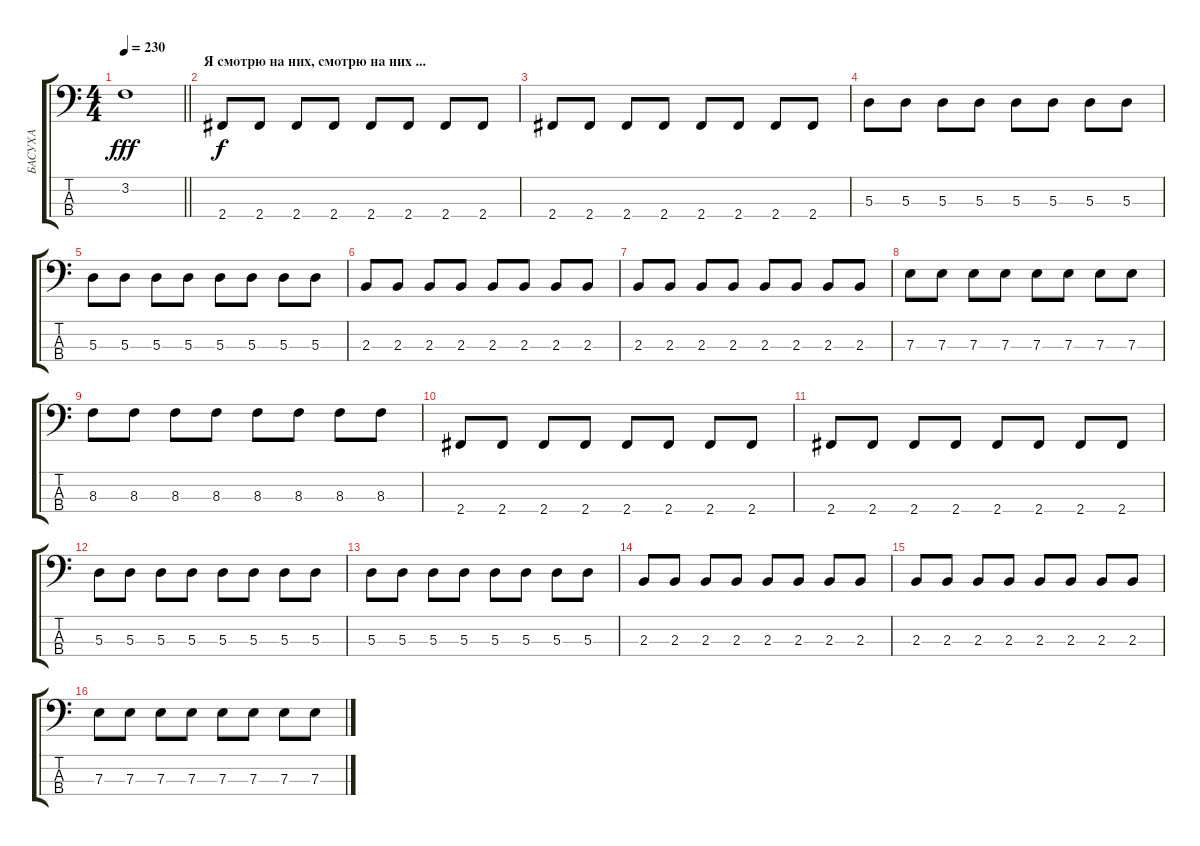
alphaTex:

\track ("БАСУХА" "БАСУХА") {instrument electricbassfinger}
\staff {score tabs}
\tuning (G2 D2 A1 E1) {hide}
\ts (4 4)
\tempo 230
\clef f4
\barLineRight lightlight
\ks c
3.2.1{dy fff} |
\section ("" "Я смотрю на них, смотрю на них ...")
2.4.8{dy f} 2.4.8 2.4.8 2.4.8 2.4.8 2.4.8 2.4.8 2.4.8 |
2.4.8 2.4.8 2.4.8 2.4.8 2.4.8 2.4.8 2.4.8 2.4.8 |
5.3.8 5.3.8 5.3.8 5.3.8 5.3.8 5.3.8 5.3.8 5.3.8 |
5.3.8 5.3.8 5.3.8 5.3.8 5.3.8 5.3.8 5.3.8 5.3.8 |
2.3.8 2.3.8 2.3.8 2.3.8 2.3.8 2.3.8 2.3.8 2.3.8 |
2.3.8 2.3.8 2.3.8 2.3.8 2.3.8 2.3.8 2.3.8 2.3.8 |
7.3.8 7.3.8 7.3.8 7.3.8 7.3.8 7.3.8 7.3.8 7.3.8 |
8.3.8 8.3.8 8.3.8 8.3.8 8.3.8 8.3.8 8.3.8 8.3.8 |
2.4.8 2.4.8 2.4.8 2.4.8 2.4.8 2.4.8 2.4.8 2.4.8 |
2.4.8 2.4.8 2.4.8 2.4.8 2.4.8 2.4.8 2.4.8 2.4.8 |
5.3.8 5.3.8 5.3.8 5.3.8 5.3.8 5.3.8 5.3.8 5.3.8 |
5.3.8 5.3.8 5.3.8 5.3.8 5.3.8 5.3.8 5.3.8 5.3.8 |
2.3.8 2.3.8 2.3.8 2.3.8 2.3.8 2.3.8 2.3.8 2.3.8 |
2.3.8 2.3.8 2.3.8 2.3.8 2.3.8 2.3.8 2.3.8 2.3.8 |
7.3.8 7.3.8 7.3.8 7.3.8 7.3.8 7.3.8 7.3.8 7.3.8
